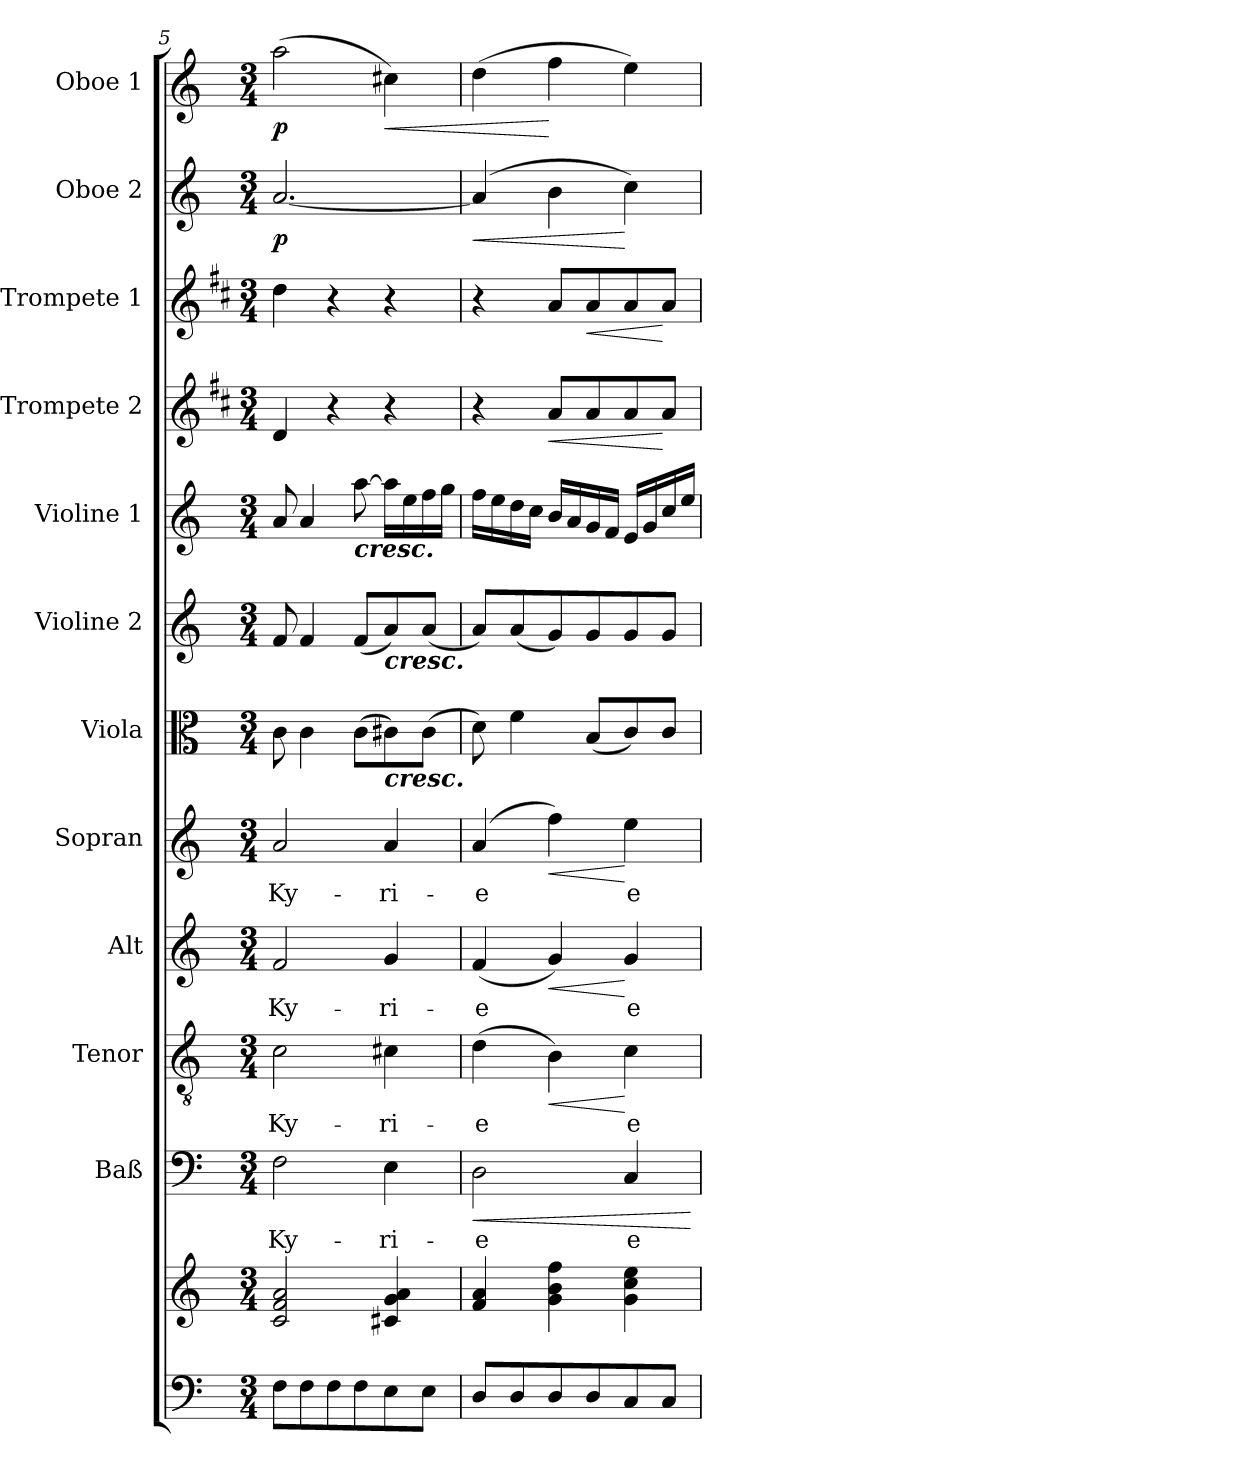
**kern	**kern	**kern	**text	**dynam	**kern	**text	**dynam	**kern	**text	**dynam	**kern	**text	**dynam	**kern	**kern	**kern	**kern	**dynam	**kern	**dynam	**kern	**dynam	**kern	**dynam
*part12	*part12	*part11	*part11	*part11	*part10	*part10	*part10	*part9	*part9	*part9	*part8	*part8	*part8	*part7	*part6	*part5	*part4	*part4	*part3	*part3	*part2	*part2	*part1	*part1
*staff13	*staff12	*staff11	*staff11	*staff11	*staff10	*staff10	*staff10	*staff9	*staff9	*staff9	*staff8	*staff8	*staff8	*staff7	*staff6	*staff5	*staff4	*staff4	*staff3	*staff3	*staff2	*staff2	*staff1	*staff1
*	*	*I"Baß	*	*	*I"Tenor	*	*	*I"Alt	*	*	*I"Sopran	*	*	*I"Viola	*I"Violine 2	*I"Violine 1	*I"Trompete 2	*	*I"Trompete 1	*	*I"Oboe 2	*	*I"Oboe 1	*
*	*	*I'Baß	*	*	*I'Ten	*	*	*I'Alt	*	*	*I'Sop	*	*	*I'Vla.	*I'Vln. 2	*I'Vln. 1	*I'Trp. 2	*	*I'Trp. 1	*	*I'Ob. 2	*	*I'Ob. 1	*
!!LO:PB:g=z
*clefF4	*clefG2	*clefF4	*	*	*clefGv2	*	*	*clefG2	*	*	*clefG2	*	*	*clefC3	*clefG2	*clefG2	*clefG2	*	*clefG2	*	*clefG2	*	*clefG2	*
*	*	*	*	*	*	*	*	*	*	*	*	*	*	*	*	*	*ITrd1c2	*	*ITrd1c2	*	*	*	*	*
*k[]	*k[]	*k[]	*	*	*k[]	*	*	*k[]	*	*	*k[]	*	*	*k[]	*k[]	*k[]	*k[]	*	*k[]	*	*k[]	*	*k[]	*
*C:	*C:	*C:	*	*	*C:	*	*	*C:	*	*	*C:	*	*	*C:	*C:	*C:	*C:	*	*C:	*	*C:	*	*C:	*
*M3/4	*M3/4	*M3/4	*	*	*M3/4	*	*	*M3/4	*	*	*M3/4	*	*	*M3/4	*M3/4	*M3/4	*M3/4	*	*M3/4	*	*M3/4	*	*M3/4	*
=5	=5	=5	=5	=5	=5	=5	=5	=5	=5	=5	=5	=5	=5	=5	=5	=5	=5	=5	=5	=5	=5	=5	=5	=5
!	!	!	!LO:LY:b	!	!	!LO:LY:b	!	!	!LO:LY:b	!	!	!LO:LY:b	!	!	!	!	!	!	!	!	!	!LO:DY:b	!	!LO:DY:b
8F\L	2c/ 2f/ 2a/	2F\	Ky-	.	2c\	Ky-	.	2f/	Ky-	.	2a/	Ky-	.	8c\	8f/	8a/	4c/	.	4cc\	.	[2.a/	p	(>2aa\	p
8F\	.	.	.	.	.	.	.	.	.	.	.	.	.	4c\	4f/	4a/	.	.	.	.	.	.	.	.
8F\	.	.	.	.	.	.	.	.	.	.	.	.	.	.	.	.	4r	.	4r	.	.	.	.	.
!	!	!	!	!	!	!	!	!	!	!	!	!	!	!	!	!LO:TX:b:Bi:t=cresc.	!	!	!	!	!	!	!	!
8F\	.	.	.	.	.	.	.	.	.	.	.	.	.	(>8c\L	(<8f/L	[8aa\	.	.	.	.	.	.	.	.
!	!	!	!	!	!	!	!	!	!	!	!	!	!	!	!LO:TX:b:Bi:t=cresc.	!	!	!	!	!	!	!	!	!
!	!	!	!	!	!	!	!	!	!	!	!	!	!	!LO:TX:b:Bi:t=cresc.	!	!	!	!	!	!	!	!	!	!
!	!	!	!LO:LY:b	!	!	!LO:LY:b	!	!	!LO:LY:b	!	!	!LO:LY:b	!	!	!	!	!	!	!	!	!	!	!	!LO:HP:b
8E\	4c#X/ 4g/ 4a/	4E\	-ri-	.	4c#X\	-ri-	.	4g/	-ri-	.	4a/	-ri-	.	8c#X\)	8a/)	16aa\LL]	4r	.	4r	.	.	.	4cc#X\)	<
.	.	.	.	.	.	.	.	.	.	.	.	.	.	.	.	16ee\	.	.	.	.	.	.	.	.
8E\J	.	.	.	.	.	.	.	.	.	.	.	.	.	(>8c#\J	(<8a/J	16ff\	.	.	.	.	.	.	.	.
.	.	.	.	.	.	.	.	.	.	.	.	.	.	.	.	16gg\JJ	.	.	.	.	.	.	.	.
=6	=6	=6	=6	=6	=6	=6	=6	=6	=6	=6	=6	=6	=6	=6	=6	=6	=6	=6	=6	=6	=6	=6	=6	=6
!	!	!	!LO:LY:b	!LO:HP:b	!	!LO:LY:b	!	!	!LO:LY:b	!	!	!LO:LY:b	!	!	!	!	!	!	!	!	!	!LO:HP:b	!	!
8D/L	4f/ 4a/	2D\	-e	<	(>4d\	-e	.	(<4f/	-e	.	(4a/	-e	.	8d\)	8a/L)	16ff\LL	4r	.	4r	.	(4a/]	<	(>4dd\	.
.	.	.	.	.	.	.	.	.	.	.	.	.	.	.	.	16ee\	.	.	.	.	.	.	.	.
8D/	.	.	.	.	.	.	.	.	.	.	.	.	.	4f\	(<8a/	16dd\	.	.	.	.	.	.	.	.
.	.	.	.	.	.	.	.	.	.	.	.	.	.	.	.	16cc\JJ	.	.	.	.	.	.	.	.
!	!	!	!	!	!	!	!LO:HP:b	!	!	!LO:HP:b	!	!	!LO:HP:b	!	!	!	!	!LO:HP:b	!	!	!	!	!	!
8D/	4g\ 4b\ 4ff\	.	.	.	4B\)	.	<	4g/)	.	<	4ff\)	.	<	.	8g/)	16b/LL	8g/L	<	8g/L	.	4b\	.	4ff\	[
.	.	.	.	.	.	.	.	.	.	.	.	.	.	.	.	16a/	.	.	.	.	.	.	.	.
!	!	!	!	!	!	!	!	!	!	!	!	!	!	!	!	!	!	!	!	!LO:HP:b	!	!	!	!
8D/	.	.	.	.	.	.	.	.	.	.	.	.	.	(<8B/L	8g/	16g/	8g/	.	8g/	<	.	.	.	.
.	.	.	.	.	.	.	.	.	.	.	.	.	.	.	.	16f/JJ	.	.	.	.	.	.	.	.
!	!	!	!LO:LY:b	!	!	!LO:LY:b	!	!	!LO:LY:b	!	!	!LO:LY:b	!	!	!	!	!	!	!	!	!	!	!	!
8C/	4g\ 4cc\ 4ee\	4C/	e-	.	4c\	e-	[	4g/	e-	[	4ee\	e-	[	8c/)	8g/	16e/LL	8g/	.	8g/	.	4cc\)	[	4ee\)	.
.	.	.	.	.	.	.	.	.	.	.	.	.	.	.	.	16g/	.	.	.	.	.	.	.	.
8C/J	.	.	.	.	.	.	.	.	.	.	.	.	.	8c/J	8g/J	16cc/	8g/J	[	8g/J	[	.	.	.	.
.	.	.	.	.	.	.	.	.	.	.	.	.	.	.	.	16ee/JJ	.	.	.	.	.	.	.	.
.	.	.	.	[	.	.	.	.	.	.	.	.	.	.	.	.	.	.	.	.	.	.	.	.
=	=	=	=	=	=	=	=	=	=	=	=	=	=	=	=	=	=	=	=	=	=	=	=	=
*-	*-	*-	*-	*-	*-	*-	*-	*-	*-	*-	*-	*-	*-	*-	*-	*-	*-	*-	*-	*-	*-	*-	*-	*-
